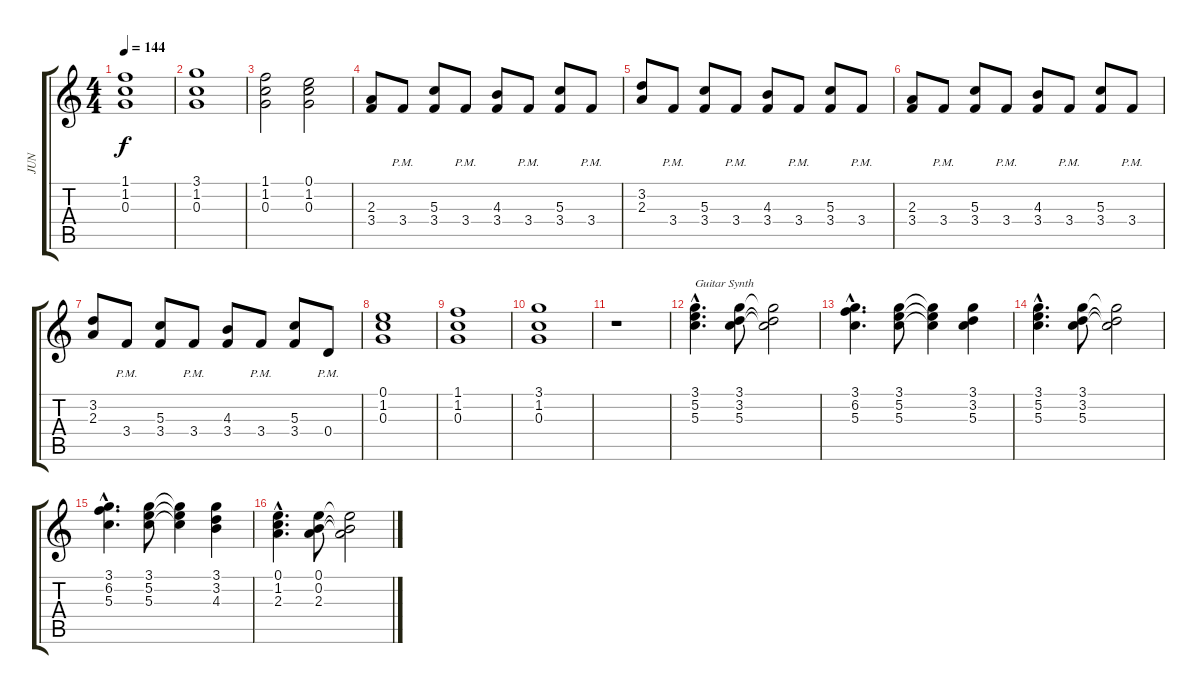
\track ("JUN" "JUN") {instrument distortionguitar}
\staff {score tabs}
\tuning (E4 B3 G3 D3 A2 E2) {hide}
\ts (4 4)
\tempo 144
\clef g2
\ks c
(1.1 1.2 0.3).1{dy f} |
(3.1 1.2 0.3).1 |
(1.1 1.2 0.3).2 (0.1 1.2 0.3).2 |
(2.3 3.4).8 3.4{pm}.8 (5.3 3.4).8 3.4{pm}.8 (4.3 3.4).8 3.4{pm}.8 (5.3 3.4).8 3.4{pm}.8 |
(3.2 2.3).8 3.4{pm}.8 (5.3 3.4).8 3.4{pm}.8 (4.3 3.4).8 3.4{pm}.8 (5.3 3.4).8 3.4{pm}.8 |
(2.3 3.4).8 3.4{pm}.8 (5.3 3.4).8 3.4{pm}.8 (4.3 3.4).8 3.4{pm}.8 (5.3 3.4).8 3.4{pm}.8 |
(3.2 2.3).8 3.4{pm}.8 (5.3 3.4).8 3.4{pm}.8 (4.3 3.4).8 3.4{pm}.8 (5.3 3.4).8 0.4{pm}.8 |
(0.1 1.2 0.3).1 |
(1.1 1.2 0.3).1 |
(3.1 1.2 0.3).1 |
r.1 |
(3.1{hac} 5.2{hac} 5.3{hac}).4{d txt "Guitar Synth" instrument electricgrandpiano} (3.1 3.2 5.3).8 (3.1{t} 3.2{t} 5.3{t}).2 |
(3.1{hac} 6.2{hac} 5.3{hac}).4{d} (3.1 5.2 5.3).8 (3.1{t} 5.2{t} 5.3{t}).4 (3.1 3.2 5.3).4 |
(3.1{hac} 5.2{hac} 5.3{hac}).4{d} (3.1 3.2 5.3).8 (3.1{t} 3.2{t} 5.3{t}).2 |
(3.1{hac} 6.2{hac} 5.3{hac}).4{d} (3.1 5.2 5.3).8 (3.1{t} 5.2{t} 5.3{t}).4 (3.1 3.2 4.3).4 |
(0.1{hac} 1.2{hac} 2.3{hac}).4{d} (0.1 0.2 2.3).8 (0.1{t} 0.2{t} 2.3{t}).2
